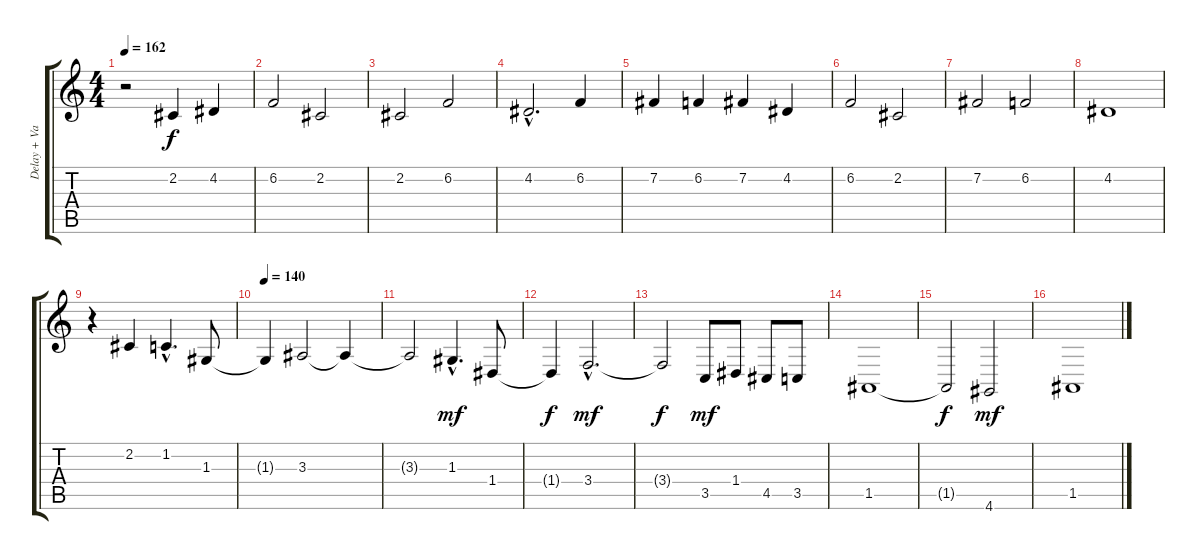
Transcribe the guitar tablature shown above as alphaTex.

\track ("Delay + Various" "Delay + Va") {instrument pad8sweep}
\staff {score tabs}
\tuning (E4 B3 G3 D3 A2 E2) {hide}
\ts (4 4)
\tempo 162
\clef g2
\ks c
r.2{dy f} 2.2.4 4.2.4 |
6.2.2 2.2.2 |
2.2.2 6.2.2 |
4.2{hac}.2{d} 6.2.4 |
7.2.4 6.2.4 7.2.4 4.2.4 |
6.2.2 2.2.2 |
7.2.2 6.2.2 |
4.2.1 |
\section ("" "")
r.4 2.2.4 1.2{hac}.4{d} 1.3.8 |
\tempo 140
1.3{t}.4 3.3.2 3.3{t}.4 |
3.3{t}.2 1.3{hac}.4{d dy mf} 1.4.8 |
1.4{t}.4{dy f} 3.4{hac}.2{d dy mf} |
3.4{t}.2{dy f} 3.5.8{dy mf} 1.4.8 4.5.8 3.5.8 |
1.5.1 |
1.5{t}.2{dy f} 4.6.2{dy mf} |
1.5.1
